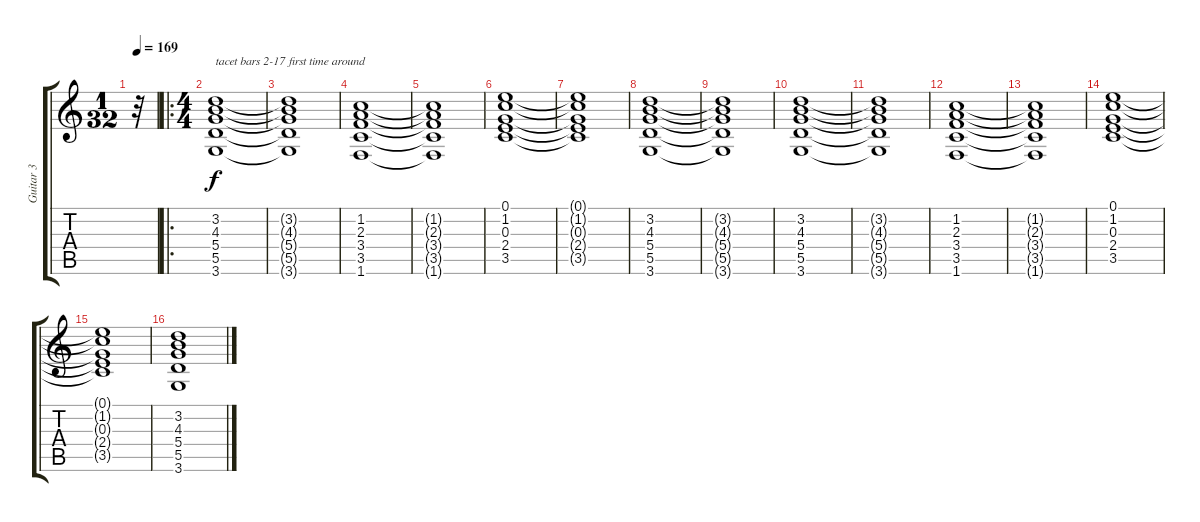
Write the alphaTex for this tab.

\track ("Guitar 3" "Guitar 3") {instrument distortionguitar}
\staff {score tabs}
\tuning (E4 B3 G3 D3 A2 E2) {hide}
\ts (1 32)
\tempo 169
\clef g2
\ks c
r.32{dy f volume 0 instrument distortionguitar} |
\ro
\ts (4 4)
(3.2 4.3 5.4 5.5 3.6).1{txt "tacet bars 2-17 first time around"} |
(3.2{t} 4.3{t} 5.4{t} 5.5{t} 3.6{t}).1 |
(1.2 2.3 3.4 3.5 1.6).1 |
(1.2{t} 2.3{t} 3.4{t} 3.5{t} 1.6{t}).1 |
(0.1 1.2 0.3 2.4 3.5).1 |
(0.1{t} 1.2{t} 0.3{t} 2.4{t} 3.5{t}).1 |
(3.2 4.3 5.4 5.5 3.6).1 |
(3.2{t} 4.3{t} 5.4{t} 5.5{t} 3.6{t}).1 |
(3.2 4.3 5.4 5.5 3.6).1 |
(3.2{t} 4.3{t} 5.4{t} 5.5{t} 3.6{t}).1 |
(1.2 2.3 3.4 3.5 1.6).1 |
(1.2{t} 2.3{t} 3.4{t} 3.5{t} 1.6{t}).1 |
(0.1 1.2 0.3 2.4 3.5).1 |
(0.1{t} 1.2{t} 0.3{t} 2.4{t} 3.5{t}).1 |
(3.2 4.3 5.4 5.5 3.6).1
